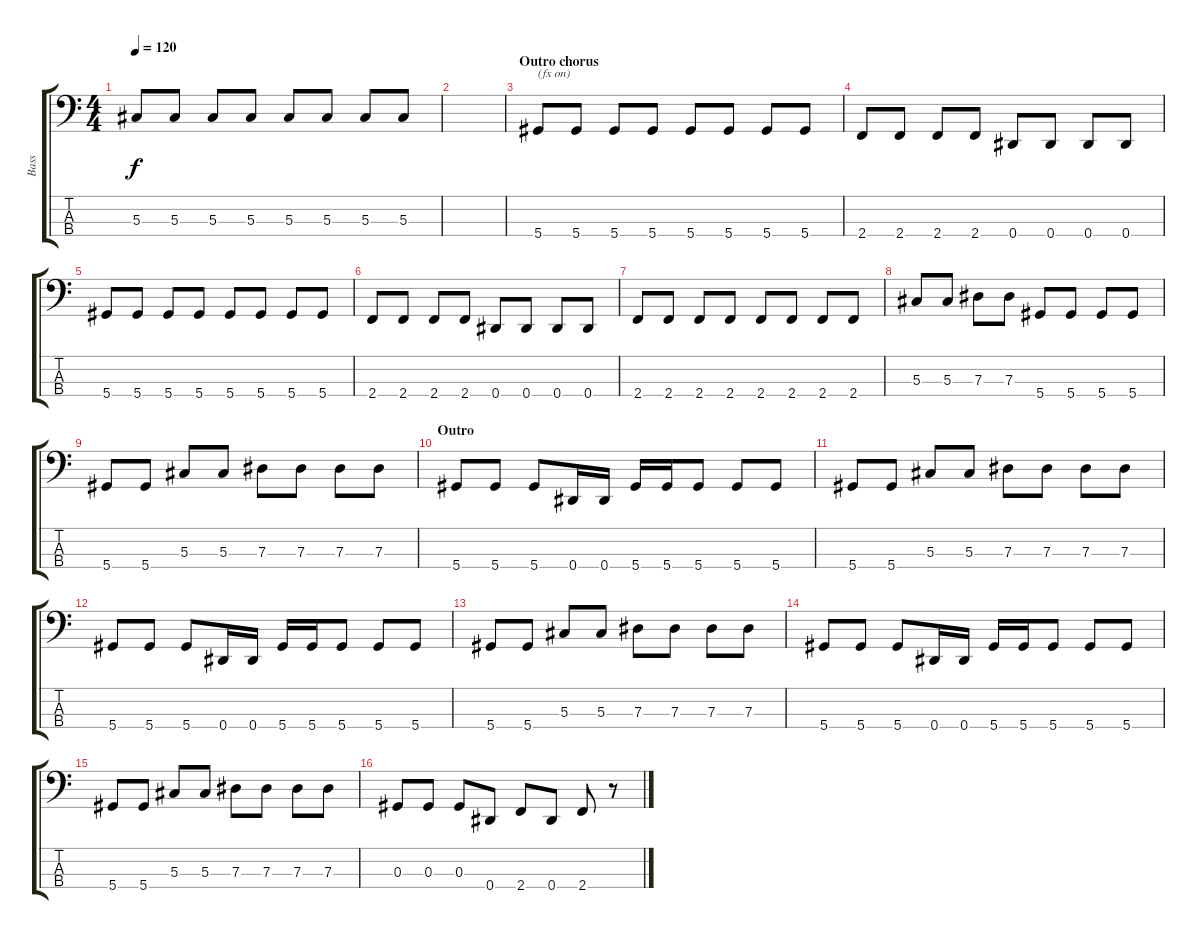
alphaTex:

\track ("Bass" "Bass") {instrument electricbasspick}
\staff {score tabs}
\tuning (Gb2 Db2 Ab1 Eb1) {hide}
\ts (4 4)
\tempo 120
\clef f4
\ks c
5.3.8{dy f} 5.3.8 5.3.8 5.3.8 5.3.8 5.3.8 5.3.8 5.3.8 |
|
\section ("" "Outro chorus")
5.4.8{txt "(fx on)" instrument distortionguitar} 5.4.8 5.4.8 5.4.8 5.4.8 5.4.8 5.4.8 5.4.8 |
2.4.8 2.4.8 2.4.8 2.4.8 0.4.8 0.4.8 0.4.8 0.4.8 |
5.4.8 5.4.8 5.4.8 5.4.8 5.4.8 5.4.8 5.4.8 5.4.8 |
2.4.8 2.4.8 2.4.8 2.4.8 0.4.8 0.4.8 0.4.8 0.4.8 |
2.4.8 2.4.8 2.4.8 2.4.8 2.4.8 2.4.8 2.4.8 2.4.8 |
5.3.8 5.3.8 7.3.8 7.3.8 5.4.8 5.4.8 5.4.8 5.4.8 |
5.4.8 5.4.8 5.3.8 5.3.8 7.3.8 7.3.8 7.3.8 7.3.8 |
\section ("" "Outro")
5.4.8 5.4.8 5.4.8 0.4.16 0.4.16 5.4.16 5.4.16 5.4.8 5.4.8 5.4.8 |
5.4.8 5.4.8 5.3.8 5.3.8 7.3.8 7.3.8 7.3.8 7.3.8 |
5.4.8 5.4.8 5.4.8 0.4.16 0.4.16 5.4.16 5.4.16 5.4.8 5.4.8 5.4.8 |
5.4.8 5.4.8 5.3.8 5.3.8 7.3.8 7.3.8 7.3.8 7.3.8 |
5.4.8 5.4.8 5.4.8 0.4.16 0.4.16 5.4.16 5.4.16 5.4.8 5.4.8 5.4.8 |
5.4.8 5.4.8 5.3.8 5.3.8 7.3.8 7.3.8 7.3.8 7.3.8 |
0.3.8 0.3.8 0.3.8 0.4.8 2.4.8 0.4.8 2.4.8 r.8
